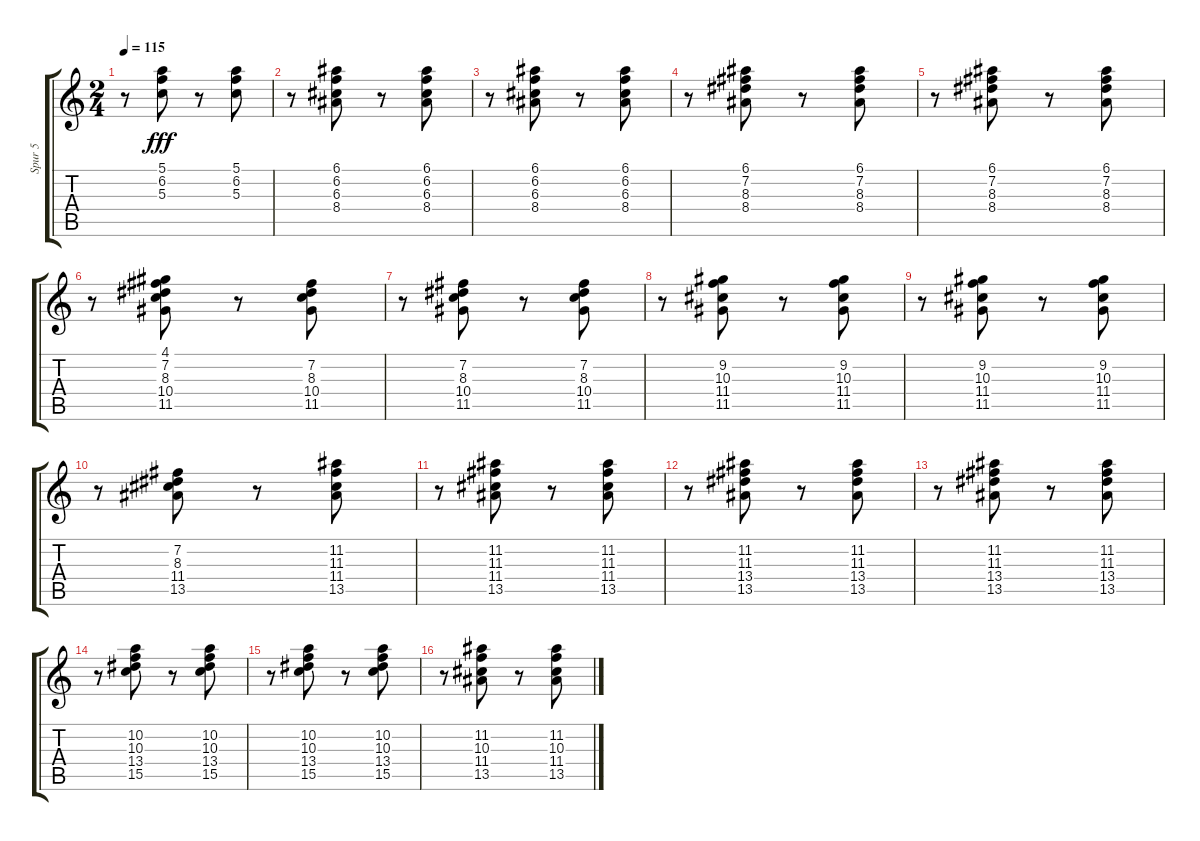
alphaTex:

\track ("Spur 5" "Spur 5") {instrument acousticguitarnylon}
\staff {score tabs}
\tuning (E4 B3 G3 D3 A2 E2) {hide}
\ts (2 4)
\tempo 115
\clef g2
\ks c
r.8{dy fff} (5.1 6.2 5.3).8 r.8 (5.1 6.2 5.3).8 |
r.8 (6.1 6.2 6.3 8.4).8 r.8 (6.1 6.2 6.3 8.4).8 |
r.8 (6.1 6.2 6.3 8.4).8 r.8 (6.1 6.2 6.3 8.4).8 |
r.8 (6.1 7.2 8.3 8.4).8 r.8 (6.1 7.2 8.3 8.4).8 |
r.8 (6.1 7.2 8.3 8.4).8 r.8 (6.1 7.2 8.3 8.4).8 |
r.8 (4.1 7.2 8.3 10.4 11.5).8 r.8 (7.2 8.3 10.4 11.5).8 |
r.8 (7.2 8.3 10.4 11.5).8 r.8 (7.2 8.3 10.4 11.5).8 |
r.8 (9.2 10.3 11.4 11.5).8 r.8 (9.2 10.3 11.4 11.5).8 |
r.8 (9.2 10.3 11.4 11.5).8 r.8 (9.2 10.3 11.4 11.5).8 |
r.8 (7.2 8.3 11.4 13.5).8 r.8 (11.2 11.3 11.4 13.5).8 |
r.8 (11.2 11.3 11.4 13.5).8 r.8 (11.2 11.3 11.4 13.5).8 |
r.8 (11.2 11.3 13.4 13.5).8 r.8 (11.2 11.3 13.4 13.5).8 |
r.8 (11.2 11.3 13.4 13.5).8 r.8 (11.2 11.3 13.4 13.5).8 |
r.8 (10.2 10.3 13.4 15.5).8 r.8 (10.2 10.3 13.4 15.5).8 |
r.8 (10.2 10.3 13.4 15.5).8 r.8 (10.2 10.3 13.4 15.5).8 |
r.8 (11.2 10.3 11.4 13.5).8 r.8 (11.2 10.3 11.4 13.5).8
